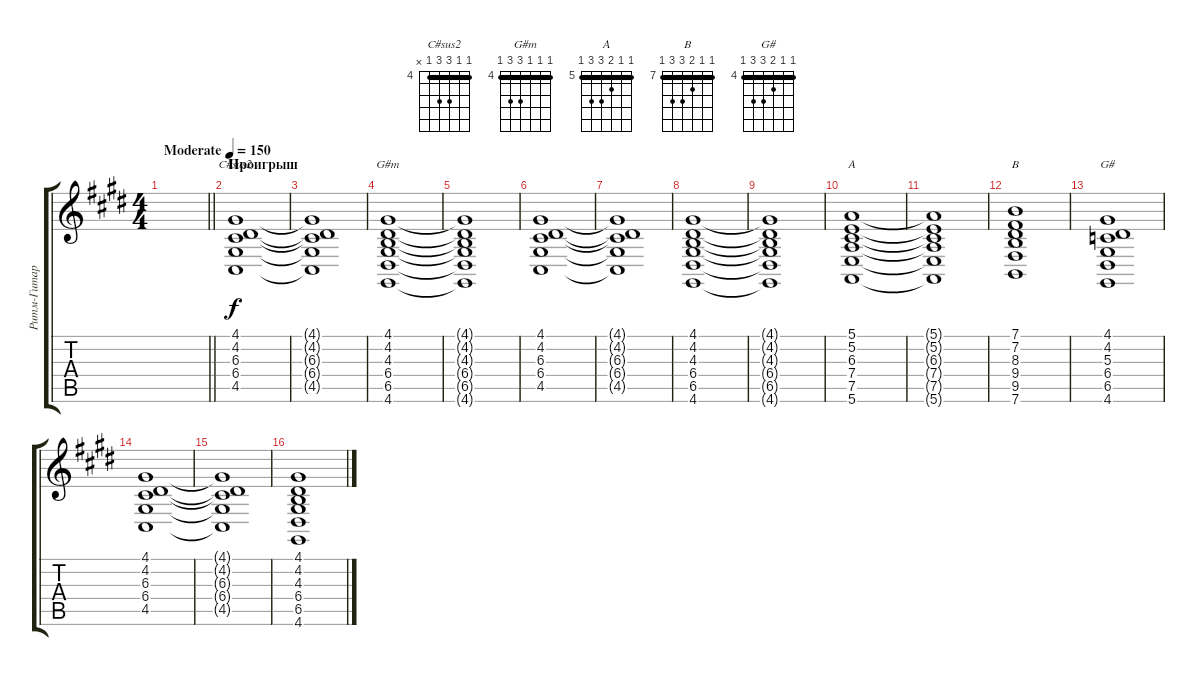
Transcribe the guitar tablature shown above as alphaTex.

\track ("Ритм-Гитара" "Ритм-Гитар") {instrument orchestralharp}
\staff {score tabs}
\tuning (E4 B3 G3 D3 A2 E2) {hide}
\chord ("C#sus2" 4 4 6 6 4 x) {firstfret 4 barre 4}
\chord ("G#m" 4 4 4 6 6 4) {firstfret 4 barre 4}
\chord ("A" 5 5 6 7 7 5) {firstfret 5 barre 5}
\chord ("B" 7 7 8 9 9 7) {firstfret 7 barre 7}
\chord ("G#" 4 4 5 6 6 4) {firstfret 4 barre 4}
\ts (4 4)
\tempo (150 "Moderate")
\clef g2
\barLineRight lightlight
\ks c#minor
|
\section ("" "Проигрыш")
(4.1 4.2 6.3 6.4 4.5).1{ch "C#sus2"} |
(4.1{t} 4.2{t} 6.3{t} 6.4{t} 4.5{t}).1 |
(4.1 4.2 4.3 6.4 6.5 4.6).1{ch "G#m"} |
(4.1{t} 4.2{t} 4.3{t} 6.4{t} 6.5{t} 4.6{t}).1 |
(4.1 4.2 6.3 6.4 4.5).1 |
(4.1{t} 4.2{t} 6.3{t} 6.4{t} 4.5{t}).1 |
(4.1 4.2 4.3 6.4 6.5 4.6).1 |
(4.1{t} 4.2{t} 4.3{t} 6.4{t} 6.5{t} 4.6{t}).1 |
(5.1 5.2 6.3 7.4 7.5 5.6).1{ch "A"} |
(5.1{t} 5.2{t} 6.3{t} 7.4{t} 7.5{t} 5.6{t}).1 |
(7.1 7.2 8.3 9.4 9.5 7.6).1{ch "B"} |
(4.1 4.2 5.3 6.4 6.5 4.6).1{ch "G#"} |
(4.1 4.2 6.3 6.4 4.5).1 |
(4.1{t} 4.2{t} 6.3{t} 6.4{t} 4.5{t}).1 |
(4.1 4.2 4.3 6.4 6.5 4.6).1
